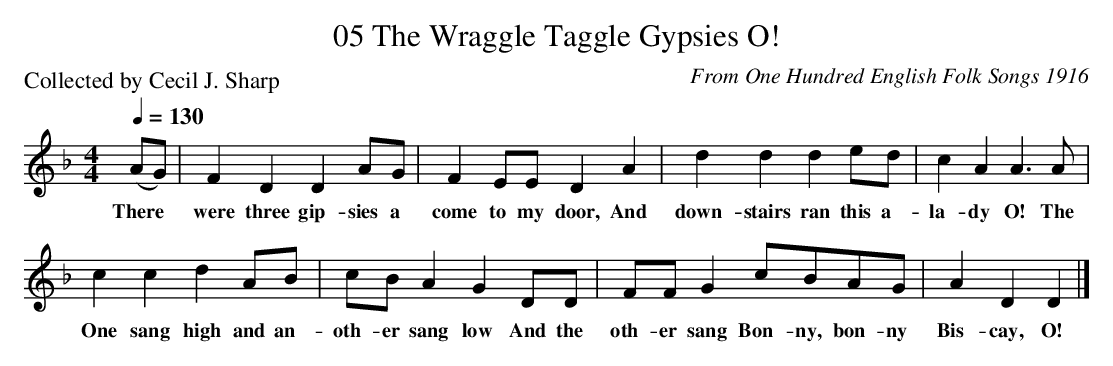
X:1
T:05 The Wraggle Taggle Gypsies O!
L:1/8
M:4/4
C:From One Hundred English Folk Songs 1916
P:Collected by Cecil J. Sharp
Q:1/4=130
K:Daeo
(AG) | F2 D2 D2 AG | F2 EE D2 A2 | d2 d2 d2 ed | c2 A2 A3 A |$ c2 c2 d2 AB | cB A2 G2 DD |
w: There *|were three gip- sies a|come to my door, And|down- stairs ran this a-|la- dy O! The|One sang high and an-|oth- er sang low And the|
FF G2 cBAG | A2 D2 D2 |]
w: oth- er sang Bon- ny, bon- ny|Bis- cay, O!|
